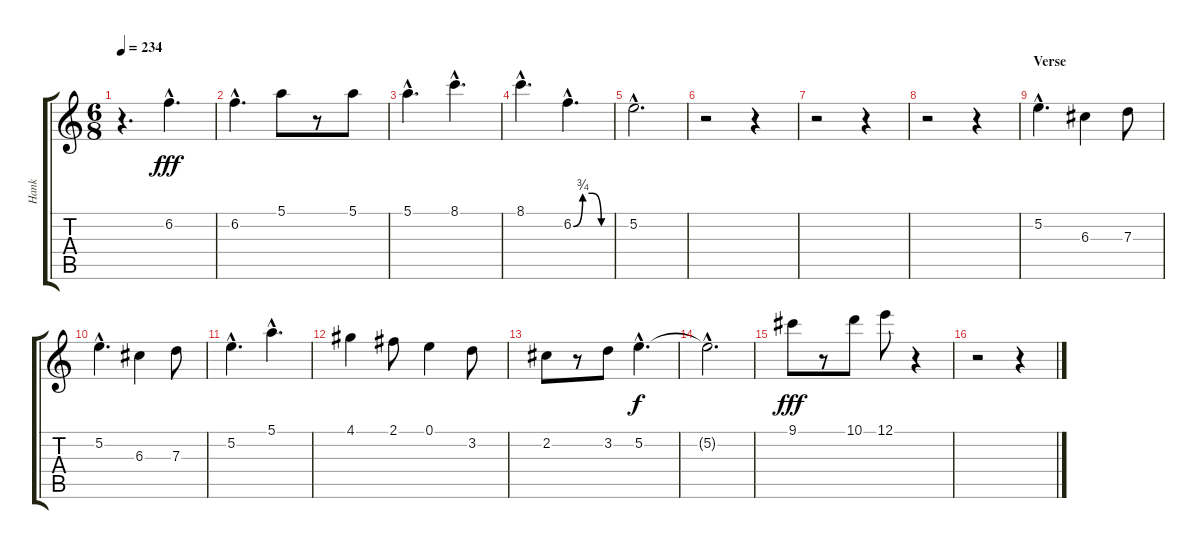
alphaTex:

\track ("Hank" "Hank") {instrument electricguitarclean}
\staff {score tabs}
\tuning (E4 B3 G3 D3 A2 E2) {hide}
\ts (6 8)
\tempo 234
\clef g2
\ks c
r.4{d dy f} 6.2{hac}.4{d dy fff} |
6.2{hac}.4{d} 5.1.8 r.8 5.1.8 |
5.1{hac}.4{d} 8.1{hac}.4{d} |
8.1{hac}.4{d} 6.2{be (custom 0 0 15 3 30 3 45 0 60 0) hac}.4{d} |
5.2{hac}.2{d} |
r.2 r.4 |
r.2 r.4 |
r.2 r.4 |
\section ("" "Verse")
5.2{hac}.4{d instrument electricguitarclean} 6.3.4 7.3.8 |
5.2{hac}.4{d} 6.3.4 7.3.8 |
5.2{hac}.4{d} 5.1{hac}.4{d} |
4.1.4 2.1.8 0.1.4 3.2.8 |
2.2.8 r.8 3.2.8 5.2{hac}.4{d dy f} |
5.2{hac t}.2{d} |
9.1.8{dy fff instrument electricguitarmuted} r.8 10.1.8 12.1.8 r.4 |
r.2 r.4
